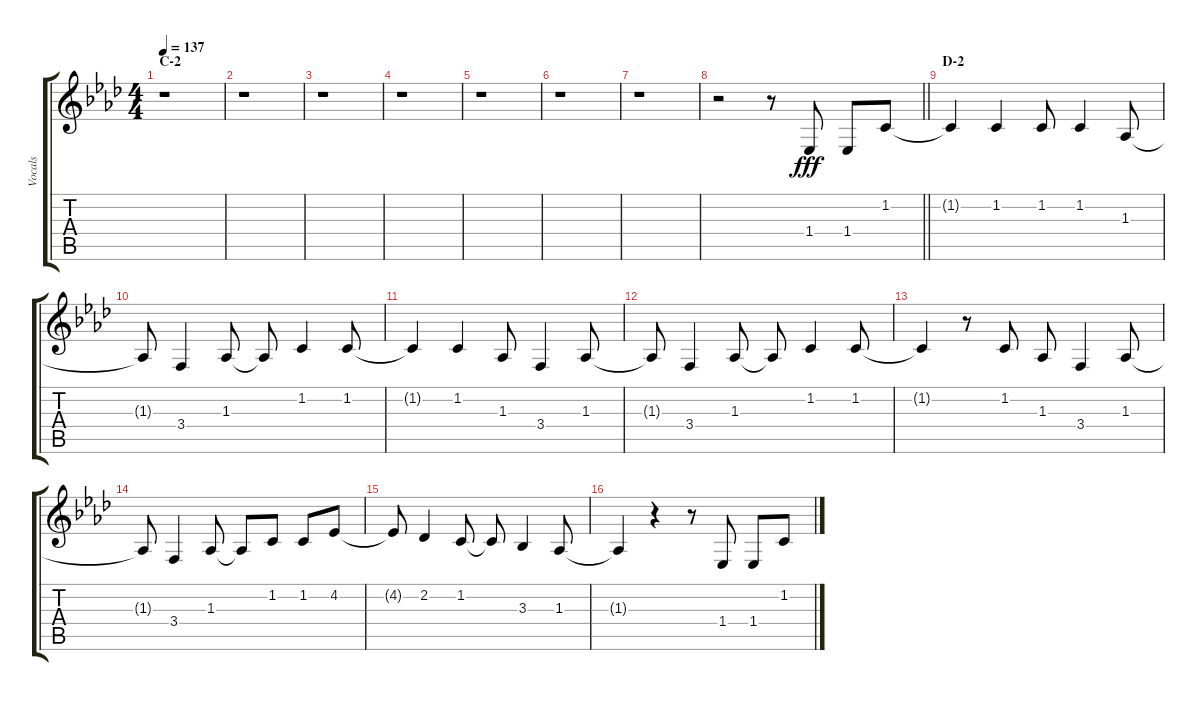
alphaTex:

\track ("Vocals" "Vocals") {instrument voiceoohs}
\staff {score tabs}
\tuning (E4 B3 G3 D3 A2 E2) {hide}
\ts (4 4)
\section ("" "C-2")
\tempo 137
\clef g2
\ks ab
r.1{dy fff} |
r.1 |
r.1 |
r.1 |
r.1 |
r.1 |
r.1 |
\barLineRight lightlight
r.2 r.8 1.4.8 1.4.8 1.2.8 |
\section ("" "D-2")
1.2{t}.4 1.2.4 1.2.8 1.2.4 1.3.8 |
1.3{t}.8 3.4.4 1.3.8 1.3{t}.8 1.2.4 1.2.8 |
1.2{t}.4 1.2.4 1.3.8 3.4.4 1.3.8 |
1.3{t}.8 3.4.4 1.3.8 1.3{t}.8 1.2.4 1.2.8 |
1.2{t}.4 r.8 1.2.8 1.3.8 3.4.4 1.3.8 |
1.3{t}.8 3.4.4 1.3.8 1.3{t}.8 1.2.8 1.2.8 4.2.8 |
4.2{t}.8 2.2.4 1.2.8 1.2{t}.8 3.3.4 1.3.8 |
1.3{t}.4 r.4 r.8 1.4.8 1.4.8 1.2.8
